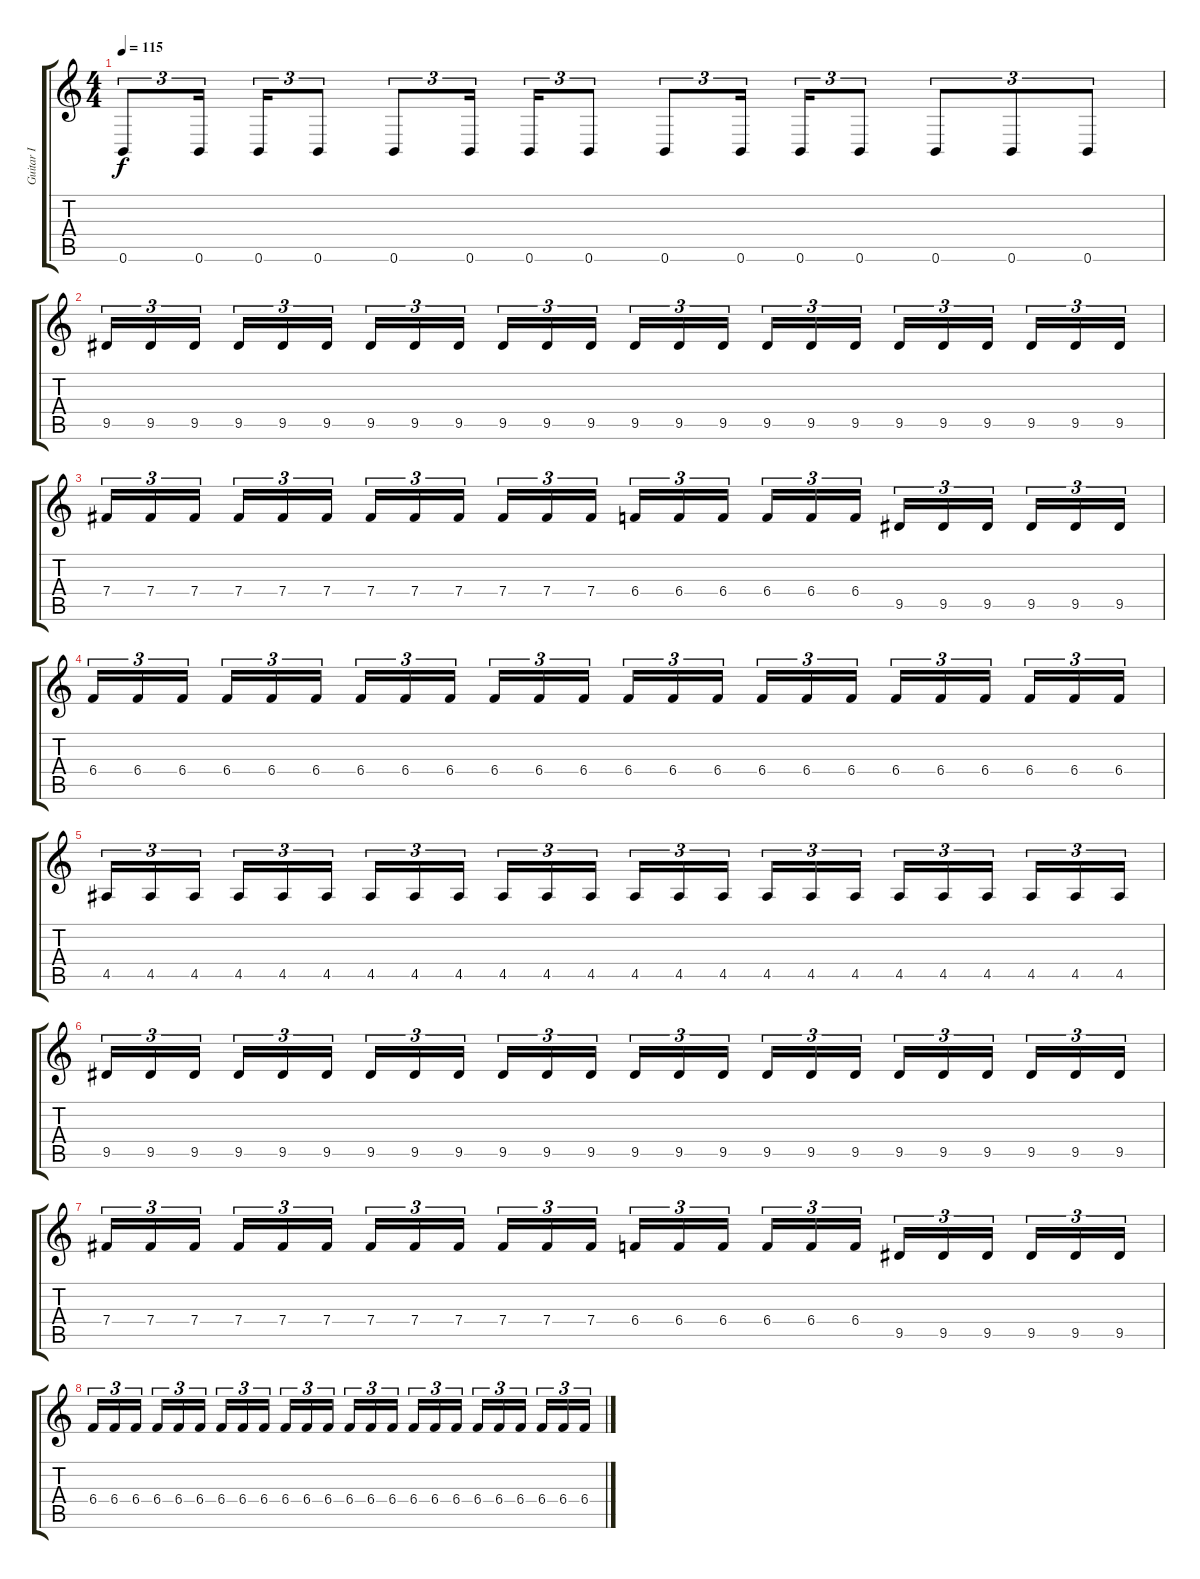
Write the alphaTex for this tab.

\track ("Guitar I" "Guitar I") {instrument distortionguitar}
\staff {score tabs}
\tuning (Db4 Ab3 E3 B2 Gb2 B1) {hide}
\ts (4 4)
\tempo 115
\clef g2
\ks c
0.6.8{tu (3 2) dy f} 0.6.16{tu (3 2)} 0.6.16{tu (3 2)} 0.6.8{tu (3 2)} 0.6.8{tu (3 2)} 0.6.16{tu (3 2)} 0.6.16{tu (3 2)} 0.6.8{tu (3 2)} 0.6.8{tu (3 2)} 0.6.16{tu (3 2)} 0.6.16{tu (3 2)} 0.6.8{tu (3 2)} 0.6.8{tu (3 2)} 0.6.8{tu (3 2)} 0.6.8{tu (3 2)} |
9.5.16{tu (3 2) volume 16} 9.5.16{tu (3 2)} 9.5.16{tu (3 2)} 9.5.16{tu (3 2)} 9.5.16{tu (3 2)} 9.5.16{tu (3 2)} 9.5.16{tu (3 2)} 9.5.16{tu (3 2)} 9.5.16{tu (3 2)} 9.5.16{tu (3 2)} 9.5.16{tu (3 2)} 9.5.16{tu (3 2)} 9.5.16{tu (3 2)} 9.5.16{tu (3 2)} 9.5.16{tu (3 2)} 9.5.16{tu (3 2)} 9.5.16{tu (3 2)} 9.5.16{tu (3 2)} 9.5.16{tu (3 2)} 9.5.16{tu (3 2)} 9.5.16{tu (3 2)} 9.5.16{tu (3 2)} 9.5.16{tu (3 2)} 9.5.16{tu (3 2)} |
7.4.16{tu (3 2)} 7.4.16{tu (3 2)} 7.4.16{tu (3 2)} 7.4.16{tu (3 2)} 7.4.16{tu (3 2)} 7.4.16{tu (3 2)} 7.4.16{tu (3 2)} 7.4.16{tu (3 2)} 7.4.16{tu (3 2)} 7.4.16{tu (3 2)} 7.4.16{tu (3 2)} 7.4.16{tu (3 2)} 6.4.16{tu (3 2)} 6.4.16{tu (3 2)} 6.4.16{tu (3 2)} 6.4.16{tu (3 2)} 6.4.16{tu (3 2)} 6.4.16{tu (3 2)} 9.5.16{tu (3 2)} 9.5.16{tu (3 2)} 9.5.16{tu (3 2)} 9.5.16{tu (3 2)} 9.5.16{tu (3 2)} 9.5.16{tu (3 2)} |
6.4.16{tu (3 2)} 6.4.16{tu (3 2)} 6.4.16{tu (3 2)} 6.4.16{tu (3 2)} 6.4.16{tu (3 2)} 6.4.16{tu (3 2)} 6.4.16{tu (3 2)} 6.4.16{tu (3 2)} 6.4.16{tu (3 2)} 6.4.16{tu (3 2)} 6.4.16{tu (3 2)} 6.4.16{tu (3 2)} 6.4.16{tu (3 2)} 6.4.16{tu (3 2)} 6.4.16{tu (3 2)} 6.4.16{tu (3 2)} 6.4.16{tu (3 2)} 6.4.16{tu (3 2)} 6.4.16{tu (3 2)} 6.4.16{tu (3 2)} 6.4.16{tu (3 2)} 6.4.16{tu (3 2)} 6.4.16{tu (3 2)} 6.4.16{tu (3 2)} |
4.5.16{tu (3 2)} 4.5.16{tu (3 2)} 4.5.16{tu (3 2)} 4.5.16{tu (3 2)} 4.5.16{tu (3 2)} 4.5.16{tu (3 2)} 4.5.16{tu (3 2)} 4.5.16{tu (3 2)} 4.5.16{tu (3 2)} 4.5.16{tu (3 2)} 4.5.16{tu (3 2)} 4.5.16{tu (3 2)} 4.5.16{tu (3 2)} 4.5.16{tu (3 2)} 4.5.16{tu (3 2)} 4.5.16{tu (3 2)} 4.5.16{tu (3 2)} 4.5.16{tu (3 2)} 4.5.16{tu (3 2)} 4.5.16{tu (3 2)} 4.5.16{tu (3 2)} 4.5.16{tu (3 2)} 4.5.16{tu (3 2)} 4.5.16{tu (3 2)} |
9.5.16{tu (3 2)} 9.5.16{tu (3 2)} 9.5.16{tu (3 2)} 9.5.16{tu (3 2)} 9.5.16{tu (3 2)} 9.5.16{tu (3 2)} 9.5.16{tu (3 2)} 9.5.16{tu (3 2)} 9.5.16{tu (3 2)} 9.5.16{tu (3 2)} 9.5.16{tu (3 2)} 9.5.16{tu (3 2)} 9.5.16{tu (3 2)} 9.5.16{tu (3 2)} 9.5.16{tu (3 2)} 9.5.16{tu (3 2)} 9.5.16{tu (3 2)} 9.5.16{tu (3 2)} 9.5.16{tu (3 2)} 9.5.16{tu (3 2)} 9.5.16{tu (3 2)} 9.5.16{tu (3 2)} 9.5.16{tu (3 2)} 9.5.16{tu (3 2)} |
7.4.16{tu (3 2)} 7.4.16{tu (3 2)} 7.4.16{tu (3 2)} 7.4.16{tu (3 2)} 7.4.16{tu (3 2)} 7.4.16{tu (3 2)} 7.4.16{tu (3 2)} 7.4.16{tu (3 2)} 7.4.16{tu (3 2)} 7.4.16{tu (3 2)} 7.4.16{tu (3 2)} 7.4.16{tu (3 2)} 6.4.16{tu (3 2)} 6.4.16{tu (3 2)} 6.4.16{tu (3 2)} 6.4.16{tu (3 2)} 6.4.16{tu (3 2)} 6.4.16{tu (3 2)} 9.5.16{tu (3 2)} 9.5.16{tu (3 2)} 9.5.16{tu (3 2)} 9.5.16{tu (3 2)} 9.5.16{tu (3 2)} 9.5.16{tu (3 2)} |
6.4.16{tu (3 2)} 6.4.16{tu (3 2)} 6.4.16{tu (3 2)} 6.4.16{tu (3 2)} 6.4.16{tu (3 2)} 6.4.16{tu (3 2)} 6.4.16{tu (3 2)} 6.4.16{tu (3 2)} 6.4.16{tu (3 2)} 6.4.16{tu (3 2)} 6.4.16{tu (3 2)} 6.4.16{tu (3 2)} 6.4.16{tu (3 2)} 6.4.16{tu (3 2)} 6.4.16{tu (3 2)} 6.4.16{tu (3 2)} 6.4.16{tu (3 2)} 6.4.16{tu (3 2)} 6.4.16{tu (3 2)} 6.4.16{tu (3 2)} 6.4.16{tu (3 2)} 6.4.16{tu (3 2)} 6.4.16{tu (3 2)} 6.4.16{tu (3 2)}
